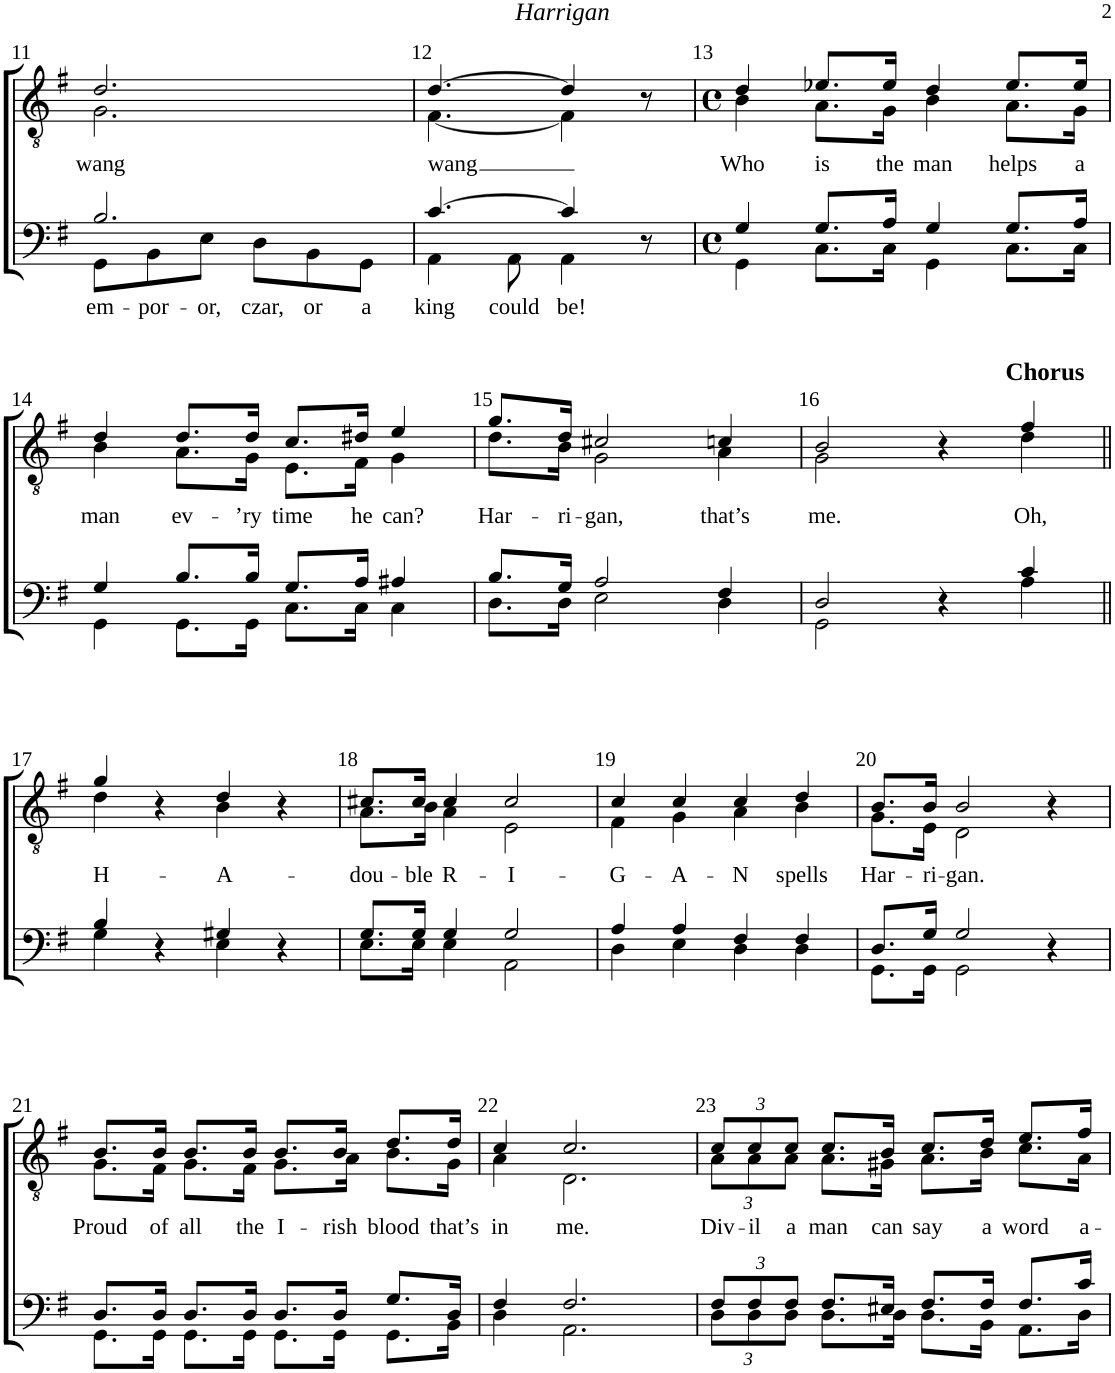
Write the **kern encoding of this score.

**kern	**text	**kern	**text
*part2	*part2	*part1	*part1
*staff2	*staff2	*staff1	*staff1
*I"Bari Bass	*	*I"Tenor Lead	*
!!LO:PB:g=z
*clefF4	*	*clefGv2	*
*k[f#]	*	*k[f#]	*
*M6/8	*	*M6/8	*
=11	=11	=11	=11
*^	*	*	*
!	!	!LO:LY:b	!	!LO:LY:b
*	*	*	*^	*
2.B/	8GG\L	em-	2.d/	2.G\	wang
!	!	!LO:LY:b	!	!	!
.	8BB\	-por-	.	.	.
!	!	!LO:LY:b	!	!	!
.	8E\J	-or,	.	.	.
!	!	!LO:LY:b	!	!	!
.	8D\L	czar,	.	.	.
!	!	!LO:LY:b	!	!	!
.	8BB\	or	.	.	.
!	!	!LO:LY:b	!	!	!
.	8GG\J	a	.	.	.
=12	=12	=12	=12	=12	=12
!	!	!LO:LY:b	!	!	!LO:LY:b
[4.c/	4AA\	king	[4.d/	[4.F#\	wang
!	!	!LO:LY:b	!	!	!
.	8AA\	could	.	.	.
!	!	!LO:LY:b	!	!	!
4c/]	4AA\	be!	4d/]	4F#\]	.
8r	8r	.	8r	8r	.
=13	=13	=13	=13	=13	=13
*M4/4	*	*	*M4/4	*	*
*met(c)	*	*	*met(c)	*	*
!	!	!	!	!	!LO:LY:b
4G/	4GG\	.	4d/	4B\	Who
!	!	!	!	!	!LO:LY:b
8.G/L	8.C\L	.	8.e-X/L	8.A\L	is
!	!	!	!	!	!LO:LY:b
16A/Jk	16C\Jk	.	16e-/Jk	16G\Jk	the
!	!	!	!	!	!LO:LY:b
4G/	4GG\	.	4d/	4B\	man
!	!	!	!	!	!LO:LY:b
8.G/L	8.C\L	.	8.e-/L	8.A\L	helps
!	!	!	!	!	!LO:LY:b
16A/Jk	16C\Jk	.	16e-/Jk	16G\Jk	a
!!LO:LB:g=z	!!
=14	=14	=14	=14	=14	=14
!	!	!	!	!	!LO:LY:b
4G/	4GG\	.	4d/	4B\	man
!	!	!	!	!	!LO:LY:b
8.B/L	8.GG\L	.	8.d/L	8.A\L	ev-
!	!	!	!	!	!LO:LY:b
16B/Jk	16GG\Jk	.	16d/Jk	16G\Jk	-’ry
!	!	!	!	!	!LO:LY:b
8.G/L	8.C\L	.	8.c/L	8.E\L	time
!	!	!	!	!	!LO:LY:b
16A/Jk	16C\Jk	.	16d#X/Jk	16F#\Jk	he
!	!	!	!	!	!LO:LY:b
4A#X/	4C\	.	4e/	4G\	can?
=15	=15	=15	=15	=15	=15
!	!	!	!	!	!LO:LY:b
8.B/L	8.D\L	.	8.g/L	8.d\L	Har-
!	!	!	!	!	!LO:LY:b
16G/Jk	16D\Jk	.	16d/Jk	16B\Jk	-ri-
!	!	!	!	!	!LO:LY:b
2A/	2E\	.	2c#X/	2G\	-gan,
!	!	!	!	!	!LO:LY:b
4F#/	4D\	.	4cn/	4A\	that’s
!!LO:REH:place=s1:a:B:cj:enc=none:fs=12:t=Chorus:qo=3	!!
=16	=16	=16	=16	=16	=16
!	!	!	!	!	!LO:LY:b
2D/	2GG\	.	2B/	2G\	me.
4r	4r	.	4r	4r	.
!	!	!	!	!	!LO:LY:b
4c/	4A\	.	4f#/	4d\	Oh,
!!LO:LB:g=z	!!
=17||	=17||	=17||	=17||	=17||	=17||
!	!	!	!	!	!LO:LY:b
4B/	4G\	.	4g/	4d\	H-
4r	4r	.	4r	4r	.
!	!	!	!	!	!LO:LY:b
4G#X/	4E\	.	4d/	4B\	-A-
4r	4r	.	4r	4r	.
=18	=18	=18	=18	=18	=18
!	!	!	!	!	!LO:LY:b
8.G/L	8.E\L	.	8.c#X/L	8.A\L	-dou-
!	!	!	!	!	!LO:LY:b
16G/Jk	16E\Jk	.	16c#/Jk	16B\Jk	-ble
!	!	!	!	!	!LO:LY:b
4G/	4E\	.	4c#/	4A\	R-
!	!	!	!	!	!LO:LY:b
2G/	2AA\	.	2c#/	2E\	-I-
=19	=19	=19	=19	=19	=19
!	!	!	!	!	!LO:LY:b
4A/	4D\	.	4c/	4F#\	-G-
!	!	!	!	!	!LO:LY:b
4A/	4E\	.	4c/	4G\	-A-
!	!	!	!	!	!LO:LY:b
4F#/	4D\	.	4c/	4A\	-N
!	!	!	!	!	!LO:LY:b
4F#/	4D\	.	4d/	4B\	spells
=20	=20	=20	=20	=20	=20
!	!	!	!	!	!LO:LY:b
8.D/L	8.GG\L	.	8.B/L	8.G\L	Har-
!	!	!	!	!	!LO:LY:b
16G/Jk	16GG\Jk	.	16B/Jk	16E\Jk	-ri-
!	!	!	!	!	!LO:LY:b
2G/	2GG\	.	2B/	2D\	-gan.
4r	4r	.	4r	4r	.
!!LO:LB:g=z	!!
=21	=21	=21	=21	=21	=21
!	!	!	!	!	!LO:LY:b
8.D/L	8.GG\L	.	8.B/L	8.G\L	Proud
!	!	!	!	!	!LO:LY:b
16D/Jk	16GG\Jk	.	16B/Jk	16F#\Jk	of
!	!	!	!	!	!LO:LY:b
8.D/L	8.GG\L	.	8.B/L	8.G\L	all
!	!	!	!	!	!LO:LY:b
16D/Jk	16GG\Jk	.	16B/Jk	16F#\Jk	the
!	!	!	!	!	!LO:LY:b
8.D/L	8.GG\L	.	8.B/L	8.G\L	I-
!	!	!	!	!	!LO:LY:b
16D/Jk	16GG\Jk	.	16B/Jk	16A\Jk	-rish
!	!	!	!	!	!LO:LY:b
8.G/L	8.GG\L	.	8.d/L	8.B\L	blood
!	!	!	!	!	!LO:LY:b
16D/Jk	16BB\Jk	.	16d/Jk	16G\Jk	that’s
=22	=22	=22	=22	=22	=22
!	!	!	!	!	!LO:LY:b
4F#/	4D\	.	4c/	4A\	in
!	!	!	!	!	!LO:LY:b
2.F#/	2.AA\	.	2.c/	2.D\	me.
=23	=23	=23	=23	=23	=23
*Xbrackettup	*	*	*Xbrackettup	*	*
!	!	!	!	!	!LO:LY:b
12F#/L	12D\L	.	12c/L	12A\L	Div-
!	!	!	!	!	!LO:LY:b
12F#/	12D\	.	12c/	12A\	-il
!	!	!	!	!	!LO:LY:b
12F#/J	12D\J	.	12c/J	12A\J	a
!	!	!	!	!	!LO:LY:b
8.F#/L	8.D\L	.	8.c/L	8.A\L	man
!	!	!	!	!	!LO:LY:b
16E#X/Jk	16D\Jk	.	16B/Jk	16G#X\Jk	can
!	!	!	!	!	!LO:LY:b
8.F#/L	8.D\L	.	8.c/L	8.A\L	say
!	!	!	!	!	!LO:LY:b
16F#/Jk	16BB\Jk	.	16d/Jk	16B\Jk	a
!	!	!	!	!	!LO:LY:b
8.F#/L	8.AA\L	.	8.e/L	8.c\L	word
!	!	!	!	!	!LO:LY:b
16c/Jk	16D\Jk	.	16f#/Jk	16A\Jk	a-
*v	*v	*	*	*	*
*	*	*v	*v	*
=	=	=	=
*-	*-	*-	*-
